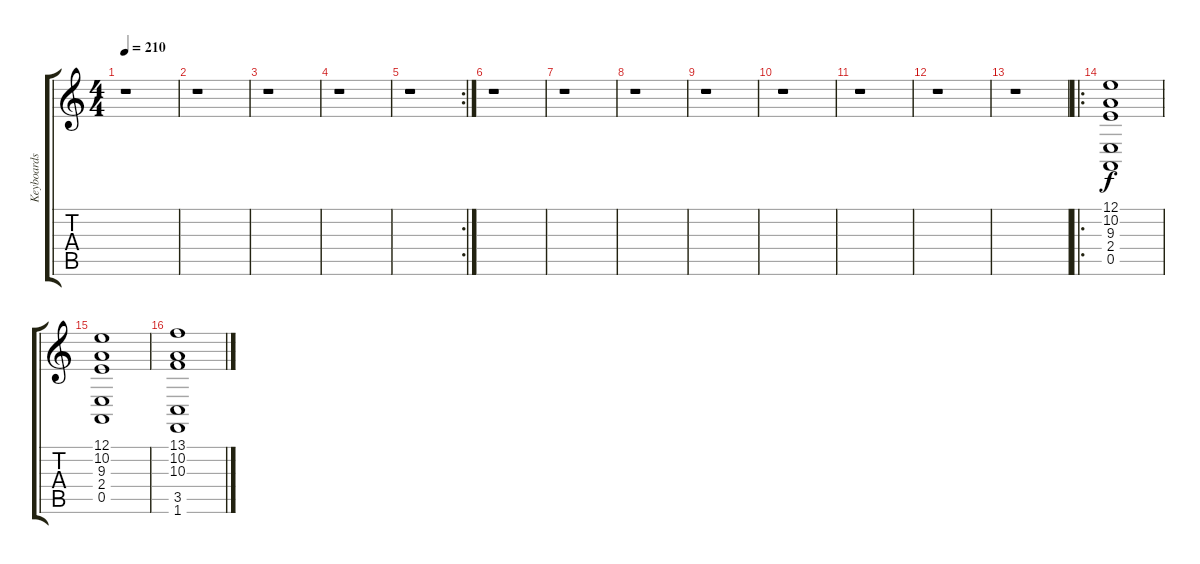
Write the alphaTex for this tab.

\track ("Keyboards" "Keyboards") {instrument stringensemble1}
\staff {score tabs}
\tuning (E4 B3 G3 D3 A2 E2) {hide}
\ts (4 4)
\tempo 210
\clef g2
\ks c
r.1{dy f} |
r.1 |
r.1 |
r.1 |
\rc 2
r.1 |
r.1 |
r.1 |
r.1 |
r.1 |
r.1 |
r.1 |
r.1 |
r.1 |
\ro
(12.1 10.2 9.3 2.4 0.5).1 |
(12.1 10.2 9.3 2.4 0.5).1 |
(13.1 10.2 10.3 3.5 1.6).1
